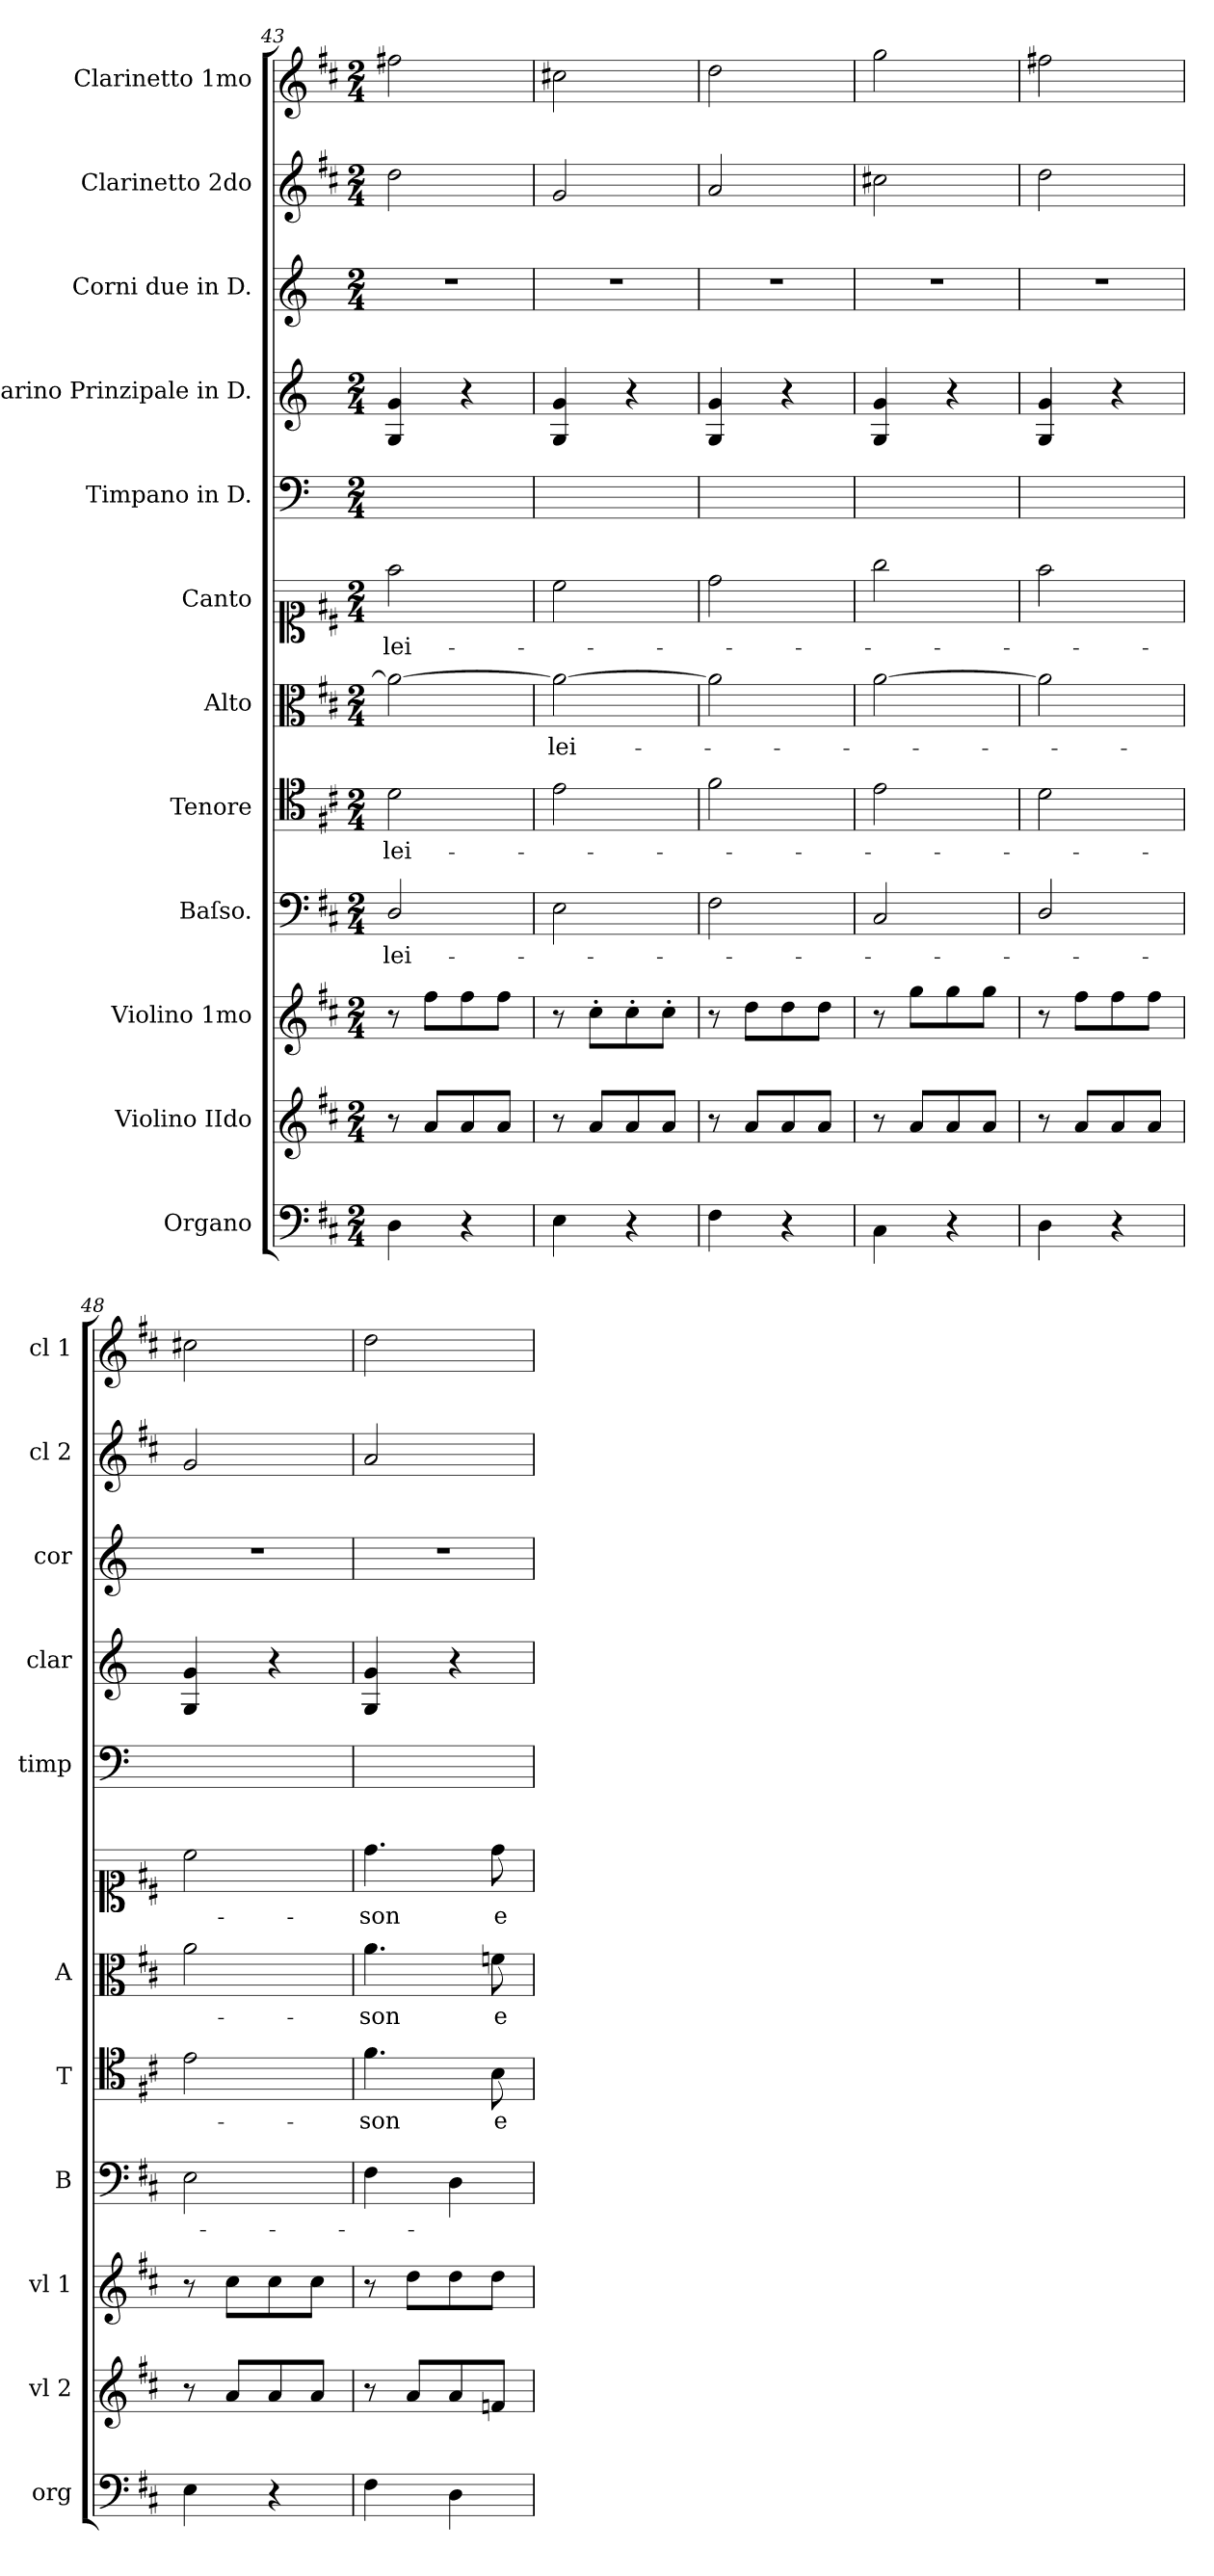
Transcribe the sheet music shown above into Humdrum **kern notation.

**kern	**kern	**kern	**kern	**text	**kern	**text	**kern	**text	**kern	**text	**kern	**kern	**kern	**kern	**kern
*part12	*part11	*part10	*part9	*part9	*part8	*part8	*part7	*part7	*part6	*part6	*part5	*part4	*part3	*part2	*part1
*staff12	*staff11	*staff10	*staff9	*staff9	*staff8	*staff8	*staff7	*staff7	*staff6	*staff6	*staff5	*staff4	*staff3	*staff2	*staff1
*I"Organo	*I"Violino IIdo	*I"Violino 1mo	*I"Baſso.	*	*I"Tenore	*	*I"Alto	*	*I"Canto	*	*I"Timpano in D.	*I"Clarino Prinzipale in D.	*I"Corni due in D.	*I"Clarinetto 2do	*I"Clarinetto 1mo
*I'org	*I'vl 2	*I'vl 1	*I'B	*	*I'T	*	*I'A	*	*	*	*I'timp	*I'clar	*I'cor	*I'cl 2	*I'cl 1
*clefF4	*clefG2	*clefG2	*clefF4	*	*clefC4	*	*clefC3	*	*clefC1	*	*clefF4	*clefG2	*clefG2	*clefG2	*clefG2
*	*	*	*	*	*	*	*	*	*	*	*	*ITrd-1c-2	*ITrd6c10	*	*
*k[f#c#]	*k[f#c#]	*k[f#c#]	*k[f#c#]	*	*k[f#c#]	*	*k[f#c#]	*	*k[f#c#]	*	*k[]	*k[f#c#]	*k[f#c#]	*k[f#c#]	*k[f#c#]
*D:	*D:	*D:	*D:	*	*D:	*	*D:	*	*D:	*	*	*	*	*D:	*D:
*M2/4	*M2/4	*M2/4	*M2/4	*	*M2/4	*	*M2/4	*	*M2/4	*	*M2/4	*M2/4	*M2/4	*M2/4	*M2/4
=43	=43	=43	=43	=43	=43	=43	=43	=43	=43	=43	=43	=43	=43	=43	=43
4D\	8r	8r	2D/	-lei-	2d\	-lei-	2a\_<	.	2ff#\	-lei-	2ryy	4A/ 4a/	2r	2dd\	2ff#X\
.	8a/L	8ff#\L	.	.	.	.	.	.	.	.	.	.	.	.	.
4r	8a/	8ff#\	.	.	.	.	.	.	.	.	.	4r	.	.	.
.	8a/J	8ff#\J	.	.	.	.	.	.	.	.	.	.	.	.	.
=44	=44	=44	=44	=44	=44	=44	=44	=44	=44	=44	=44	=44	=44	=44	=44
4E\	8r	8r	2E\	.	2e\	.	2a\_	-lei-	2cc#\	.	2ryy	4A/ 4a/	2r	2g/	2cc#X\
.	8a/L	8cc#'\L	.	.	.	.	.	.	.	.	.	.	.	.	.
4r	8a/	8cc#'\	.	.	.	.	.	.	.	.	.	4r	.	.	.
.	8a/J	8cc#'\J	.	.	.	.	.	.	.	.	.	.	.	.	.
=45	=45	=45	=45	=45	=45	=45	=45	=45	=45	=45	=45	=45	=45	=45	=45
4F#\	8r	8r	2F#\	.	2f#\	.	2a\]	.	2dd\	.	2ryy	4A/ 4a/	2r	2a/	2dd\
.	8a/L	8dd\L	.	.	.	.	.	.	.	.	.	.	.	.	.
4r	8a/	8dd\	.	.	.	.	.	.	.	.	.	4r	.	.	.
.	8a/J	8dd\J	.	.	.	.	.	.	.	.	.	.	.	.	.
=46	=46	=46	=46	=46	=46	=46	=46	=46	=46	=46	=46	=46	=46	=46	=46
4C#\	8r	8r	2C#/	.	2e\	.	[2a\	.	2gg\	.	2ryy	4A/ 4a/	2r	2cc#X\	2gg\
.	8a/L	8gg\L	.	.	.	.	.	.	.	.	.	.	.	.	.
4r	8a/	8gg\	.	.	.	.	.	.	.	.	.	4r	.	.	.
.	8a/J	8gg\J	.	.	.	.	.	.	.	.	.	.	.	.	.
=47	=47	=47	=47	=47	=47	=47	=47	=47	=47	=47	=47	=47	=47	=47	=47
4D\	8r	8r	2D/	.	2d\	.	2a\]	.	2ff#\	.	2ryy	4A/ 4a/	2r	2dd\	2ff#X\
.	8a/L	8ff#\L	.	.	.	.	.	.	.	.	.	.	.	.	.
4r	8a/	8ff#\	.	.	.	.	.	.	.	.	.	4r	.	.	.
.	8a/J	8ff#\J	.	.	.	.	.	.	.	.	.	.	.	.	.
=48	=48	=48	=48	=48	=48	=48	=48	=48	=48	=48	=48	=48	=48	=48	=48
4E\	8r	8r	2E\	.	2e\	.	2a\	.	2cc#\	.	2ryy	4A/ 4a/	2r	2g/	2cc#X\
.	8a/L	8cc#\L	.	.	.	.	.	.	.	.	.	.	.	.	.
4r	8a/	8cc#\	.	.	.	.	.	.	.	.	.	4r	.	.	.
.	8a/J	8cc#\J	.	.	.	.	.	.	.	.	.	.	.	.	.
=49	=49	=49	=49	=49	=49	=49	=49	=49	=49	=49	=49	=49	=49	=49	=49
4F#\	8r	8r	4F#\	.	4.f#\	-son	4.a\	-son	4.dd\	-son	2ryy	4A/ 4a/	2r	2a/	2dd\
.	8a/L	8dd\L	.	.	.	.	.	.	.	.	.	.	.	.	.
4D\	8a/	8dd\	4D\	.	.	.	.	.	.	.	.	4r	.	.	.
.	8fn/J	8dd\J	.	.	8B\	e-	8fn\	e-	8dd\	e-	.	.	.	.	.
=	=	=	=	=	=	=	=	=	=	=	=	=	=	=	=
*-	*-	*-	*-	*-	*-	*-	*-	*-	*-	*-	*-	*-	*-	*-	*-
